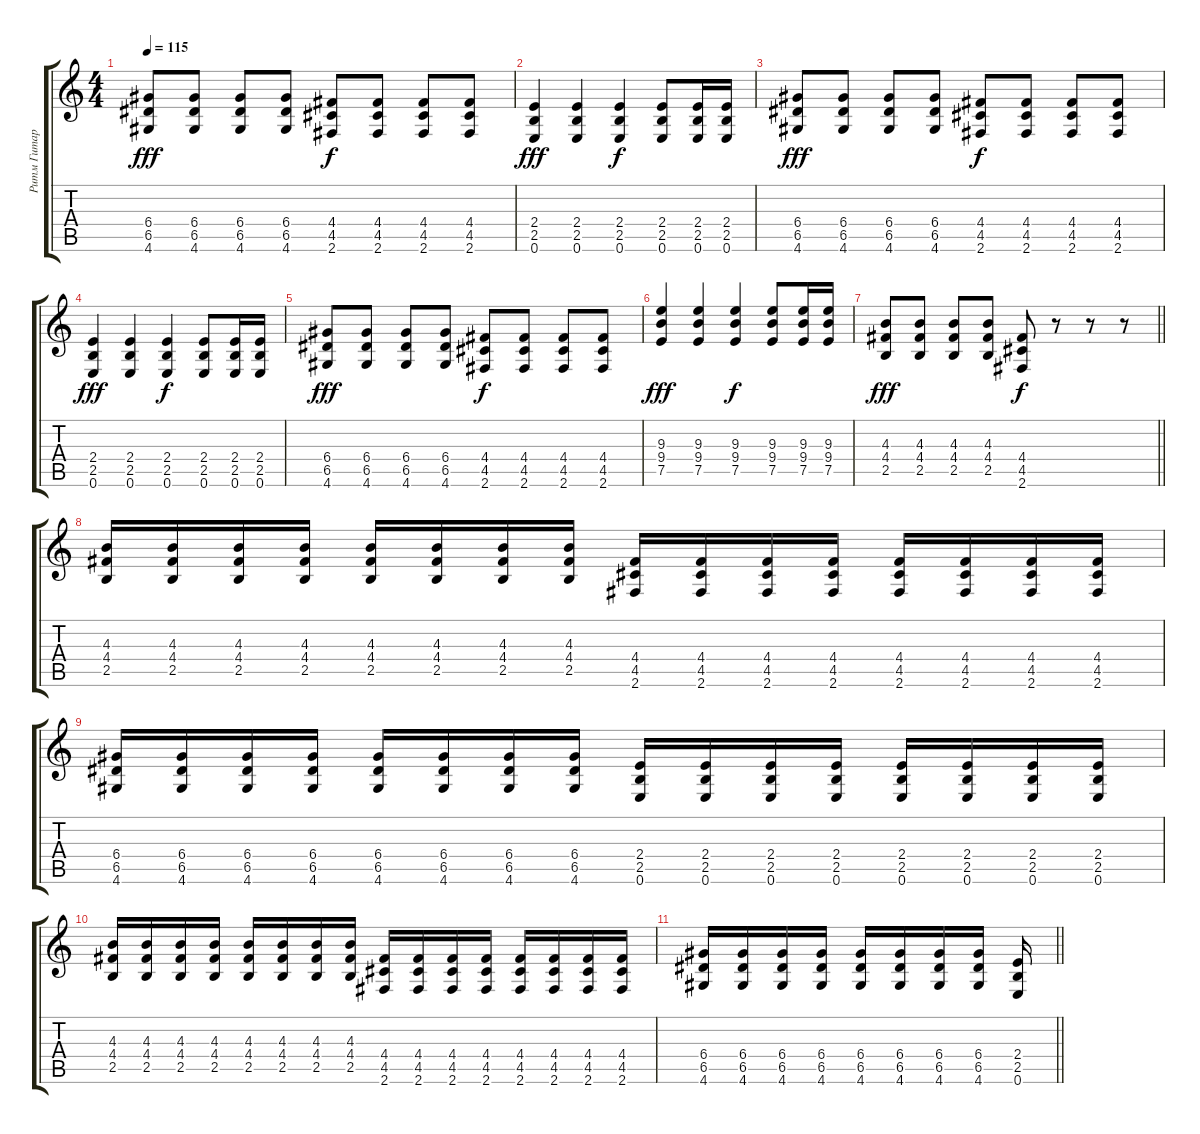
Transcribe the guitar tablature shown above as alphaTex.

\track ("Ритм Гитара" "Ритм Гитар") {instrument electricguitarjazz}
\staff {score tabs}
\tuning (E4 B3 G3 D3 A2 E2) {hide}
\ts (4 4)
\tempo 115
\clef g2
\ks c
(6.4 6.5 4.6).8{dy fff} (6.4 6.5 4.6).8 (6.4 6.5 4.6).8 (6.4 6.5 4.6).8 (4.4 4.5 2.6).8{dy f} (4.4 4.5 2.6).8 (4.4 4.5 2.6).8 (4.4 4.5 2.6).8 |
(2.4 2.5 0.6).4{dy fff} (2.4 2.5 0.6).4 (2.4 2.5 0.6).4{dy f} (2.4 2.5 0.6).8 (2.4 2.5 0.6).16 (2.4 2.5 0.6).16 |
(6.4 6.5 4.6).8{dy fff} (6.4 6.5 4.6).8 (6.4 6.5 4.6).8 (6.4 6.5 4.6).8 (4.4 4.5 2.6).8{dy f} (4.4 4.5 2.6).8 (4.4 4.5 2.6).8 (4.4 4.5 2.6).8 |
(2.4 2.5 0.6).4{dy fff} (2.4 2.5 0.6).4 (2.4 2.5 0.6).4{dy f} (2.4 2.5 0.6).8 (2.4 2.5 0.6).16 (2.4 2.5 0.6).16 |
(6.4 6.5 4.6).8{dy fff} (6.4 6.5 4.6).8 (6.4 6.5 4.6).8 (6.4 6.5 4.6).8 (4.4 4.5 2.6).8{dy f} (4.4 4.5 2.6).8 (4.4 4.5 2.6).8 (4.4 4.5 2.6).8 |
(9.3 9.4 7.5).4{dy fff} (9.3 9.4 7.5).4 (9.3 9.4 7.5).4{dy f} (9.3 9.4 7.5).8 (9.3 9.4 7.5).16 (9.3 9.4 7.5).16 |
\barLineRight lightlight
(4.3 4.4 2.5).8{dy fff} (4.3 4.4 2.5).8 (4.3 4.4 2.5).8 (4.3 4.4 2.5).8 (4.4 4.5 2.6).8{dy f} r.8 r.8 r.8 |
(4.3 4.4 2.5).16 (4.3 4.4 2.5).16 (4.3 4.4 2.5).16 (4.3 4.4 2.5).16 (4.3 4.4 2.5).16 (4.3 4.4 2.5).16 (4.3 4.4 2.5).16 (4.3 4.4 2.5).16 (4.4 4.5 2.6).16 (4.4 4.5 2.6).16 (4.4 4.5 2.6).16 (4.4 4.5 2.6).16 (4.4 4.5 2.6).16 (4.4 4.5 2.6).16 (4.4 4.5 2.6).16 (4.4 4.5 2.6).16 |
(6.4 6.5 4.6).16 (6.4 6.5 4.6).16 (6.4 6.5 4.6).16 (6.4 6.5 4.6).16 (6.4 6.5 4.6).16 (6.4 6.5 4.6).16 (6.4 6.5 4.6).16 (6.4 6.5 4.6).16 (2.4 2.5 0.6).16 (2.4 2.5 0.6).16 (2.4 2.5 0.6).16 (2.4 2.5 0.6).16 (2.4 2.5 0.6).16 (2.4 2.5 0.6).16 (2.4 2.5 0.6).16 (2.4 2.5 0.6).16 |
(4.3 4.4 2.5).16 (4.3 4.4 2.5).16 (4.3 4.4 2.5).16 (4.3 4.4 2.5).16 (4.3 4.4 2.5).16 (4.3 4.4 2.5).16 (4.3 4.4 2.5).16 (4.3 4.4 2.5).16 (4.4 4.5 2.6).16 (4.4 4.5 2.6).16 (4.4 4.5 2.6).16 (4.4 4.5 2.6).16 (4.4 4.5 2.6).16 (4.4 4.5 2.6).16 (4.4 4.5 2.6).16 (4.4 4.5 2.6).16 |
\barLineRight lightlight
(6.4 6.5 4.6).16 (6.4 6.5 4.6).16 (6.4 6.5 4.6).16 (6.4 6.5 4.6).16 (6.4 6.5 4.6).16 (6.4 6.5 4.6).16 (6.4 6.5 4.6).16 (6.4 6.5 4.6).16 (2.4 2.5 0.6).16
